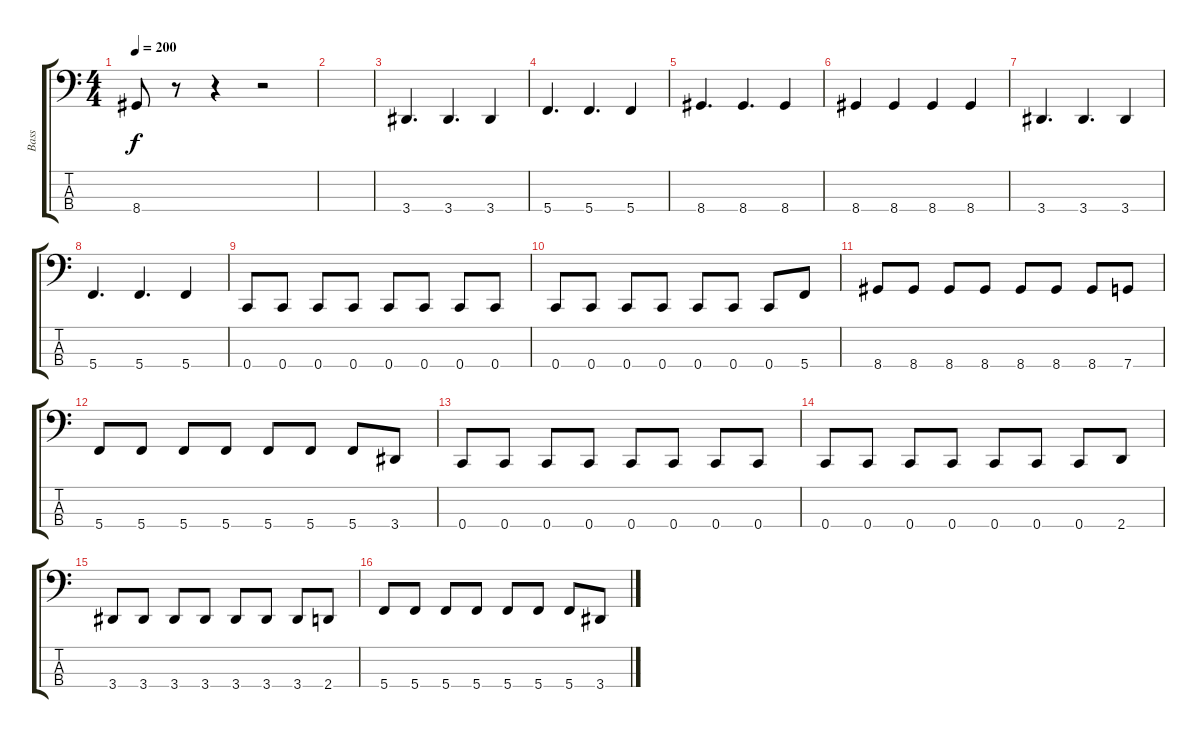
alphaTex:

\track ("Bass" "Bass") {instrument electricbasspick}
\staff {score tabs}
\tuning (F2 C2 G1 C1) {hide}
\ts (4 4)
\tempo 200
\clef f4
\ks c
8.4.8{dy f} r.8 r.4 r.2 |
|
3.4.4{d} 3.4.4{d} 3.4.4 |
5.4.4{d} 5.4.4{d} 5.4.4 |
8.4.4{d} 8.4.4{d} 8.4.4 |
8.4.4 8.4.4 8.4.4 8.4.4 |
3.4.4{d} 3.4.4{d} 3.4.4 |
5.4.4{d} 5.4.4{d} 5.4.4 |
0.4.8 0.4.8 0.4.8 0.4.8 0.4.8 0.4.8 0.4.8 0.4.8 |
0.4.8 0.4.8 0.4.8 0.4.8 0.4.8 0.4.8 0.4.8 5.4.8 |
8.4.8 8.4.8 8.4.8 8.4.8 8.4.8 8.4.8 8.4.8 7.4.8 |
5.4.8 5.4.8 5.4.8 5.4.8 5.4.8 5.4.8 5.4.8 3.4.8 |
0.4.8 0.4.8 0.4.8 0.4.8 0.4.8 0.4.8 0.4.8 0.4.8 |
0.4.8 0.4.8 0.4.8 0.4.8 0.4.8 0.4.8 0.4.8 2.4.8 |
3.4.8 3.4.8 3.4.8 3.4.8 3.4.8 3.4.8 3.4.8 2.4.8 |
5.4.8 5.4.8 5.4.8 5.4.8 5.4.8 5.4.8 5.4.8 3.4.8
